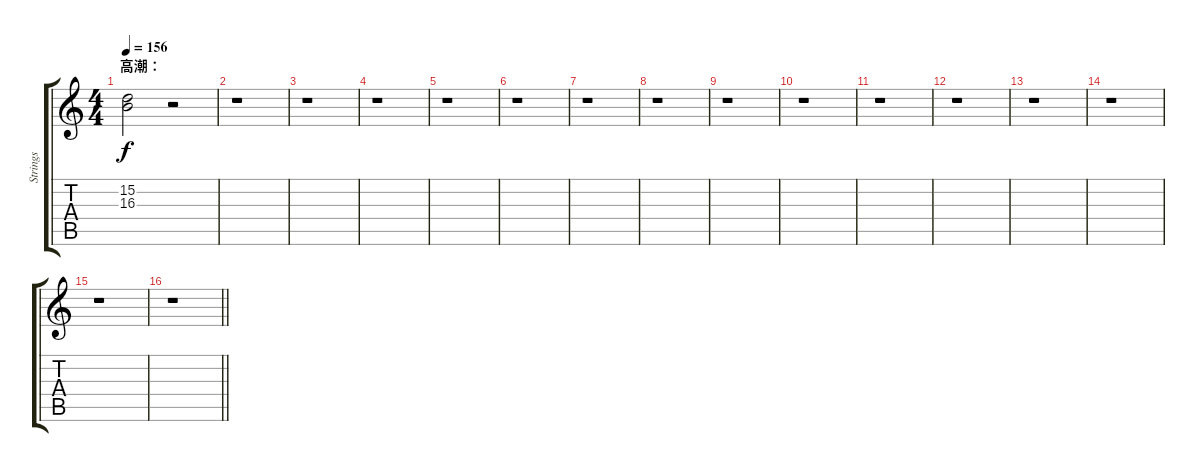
\track ("Strings" "Strings") {instrument synthvoice}
\staff {score tabs}
\tuning (E4 B3 G3 D3 A2 E2) {hide}
\ts (4 4)
\section ("" "高潮：")
\tempo 156
\clef g2
\ks c
(15.2{t} 16.3{t}).2{dy f} r.2 |
r.1 |
r.1 |
r.1 |
r.1 |
r.1 |
r.1 |
r.1 |
r.1 |
r.1 |
r.1 |
r.1 |
r.1 |
r.1 |
r.1 |
\barLineRight lightlight
r.1
